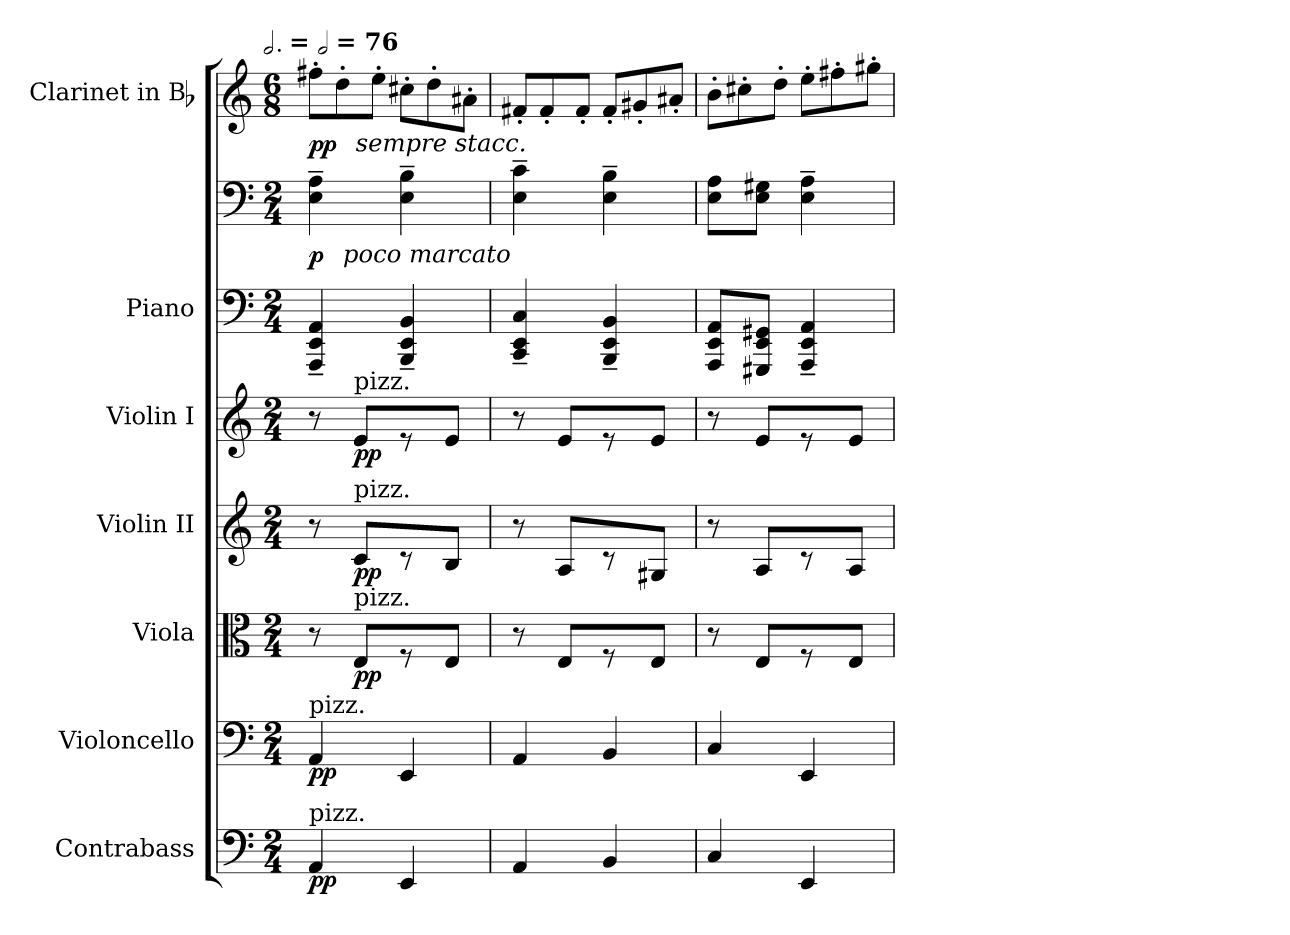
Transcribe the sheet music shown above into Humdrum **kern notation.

**kern	**dynam	**kern	**dynam	**kern	**dynam	**kern	**dynam	**kern	**dynam	**kern	**kern	**dynam	**kern	**dynam
*part7	*part7	*part6	*part6	*part5	*part5	*part4	*part4	*part3	*part3	*part2	*part2	*part2	*part1	*part1
*staff8	*staff8	*staff7	*staff7	*staff6	*staff6	*staff5	*staff5	*staff4	*staff4	*staff3	*staff2	*staff2/3	*staff1	*staff1
*I"Contrabass	*	*I"Violoncello	*	*I"Viola	*	*I"Violin II	*	*I"Violin I	*	*I"Piano	*	*	*I"Clarinet in Bb	*
*I'Cb.	*	*I'Vc.	*	*I'Vla.	*	*I'Vln. II	*	*I'Vln. I	*	*I'Pno	*	*	*I'Cl.	*
*clefF4	*	*clefF4	*	*clefC3	*	*clefG2	*	*clefG2	*	*clefF4	*clefF4	*	*clefG2	*
*ITrd7c12	*	*	*	*	*	*	*	*	*	*	*	*	*ITrd1c2	*
*k[]	*	*k[]	*	*k[]	*	*k[]	*	*k[]	*	*k[]	*k[]	*	*k[b-e-]	*
!!LO:TX:omd:t=[half-dot] = [half] = 76
*M2/4	*	*M2/4	*	*M2/4	*	*M2/4	*	*M2/4	*	*M2/4	*M2/4	*	*M6/8	*
*MM152	*	*MM152	*	*MM152	*	*MM152	*	*MM152	*	*MM152	*MM152	*	*MM152	*
*Xtuplet	*	*Xtuplet	*	*Xtuplet	*	*Xtuplet	*	*Xtuplet	*	*Xtuplet	*Xtuplet	*	*	*
=1	=1	=1	=1	=1	=1	=1	=1	=1	=1	=1	=1	=1	=1	=1
!	!	!LO:TX:a:t=pizz.	!	!	!	!	!	!	!	!	!	!	!	!
!LO:TX:a:t=pizz.	!	!	!	!	!	!	!	!	!	!	!	!	!	!
!	!	!	!	!	!	!	!	!	!	!	!	!LO:DY:t=%s poco marcato	!	!LO:DY:t=%s sempre stacc.
8%3AAA	pp	8%3AA	pp	16%3r	.	16%3r	.	16%3r	.	8%3AAA~ 8%3EE~ 8%3AA~	8%3E~ 8%3A~	p	8een'L	pp
.	.	.	.	.	.	.	.	.	.	.	.	.	8cc'	.
!	!	!	!	!	!	!	!	!LO:TX:a:t=pizz.	!	!	!	!	!	!
!	!	!	!	!	!	!LO:TX:a:t=pizz.	!	!	!	!	!	!	!	!
!	!	!	!	!LO:TX:a:t=pizz.	!	!	!	!	!	!	!	!	!	!
.	.	.	.	16%3EL	pp	16%3cL	pp	16%3eL	pp	.	.	.	.	.
.	.	.	.	.	.	.	.	.	.	.	.	.	8dd'J	.
8%3EEE	.	8%3EE	.	16%3r	.	16%3r	.	16%3r	.	8%3BBB~ 8%3EE~ 8%3BB~	8%3E~ 8%3B~	.	8bn'L	.
.	.	.	.	.	.	.	.	.	.	.	.	.	8cc'	.
.	.	.	.	16%3EJ	.	16%3BJ	.	16%3eJ	.	.	.	.	.	.
.	.	.	.	.	.	.	.	.	.	.	.	.	8g#X'J	.
=2	=2	=2	=2	=2	=2	=2	=2	=2	=2	=2	=2	=2	=2	=2
8%3AAA	.	8%3AA	.	16%3r	.	16%3r	.	16%3r	.	8%3CC~ 8%3EE~ 8%3C~	8%3E~ 8%3c~	.	8en'L	.
.	.	.	.	.	.	.	.	.	.	.	.	.	8e'	.
.	.	.	.	16%3EL	.	16%3AL	.	16%3eL	.	.	.	.	.	.
.	.	.	.	.	.	.	.	.	.	.	.	.	8e'J	.
8%3BBB	.	8%3BB	.	16%3r	.	16%3r	.	16%3r	.	8%3BBB~ 8%3EE~ 8%3BB~	8%3E~ 8%3B~	.	8e'L	.
.	.	.	.	.	.	.	.	.	.	.	.	.	8f#X'	.
.	.	.	.	16%3EJ	.	16%3G#XJ	.	16%3eJ	.	.	.	.	.	.
.	.	.	.	.	.	.	.	.	.	.	.	.	8g#X'J	.
=3	=3	=3	=3	=3	=3	=3	=3	=3	=3	=3	=3	=3	=3	=3
8%3CC	.	8%3C	.	16%3r	.	16%3r	.	16%3r	.	16%3AAA 16%3EE 16%3AAL	16%3E 16%3AL	.	8a'L	.
.	.	.	.	.	.	.	.	.	.	.	.	.	8bn'	.
.	.	.	.	16%3EL	.	16%3AL	.	16%3eL	.	16%3GGG#X 16%3EE 16%3GG#XJ	16%3E 16%3G#XJ	.	.	.
.	.	.	.	.	.	.	.	.	.	.	.	.	8cc'J	.
8%3EEE	.	8%3EE	.	16%3r	.	16%3r	.	16%3r	.	8%3AAA~ 8%3EE~ 8%3AA~	8%3E~ 8%3A~	.	8dd'L	.
.	.	.	.	.	.	.	.	.	.	.	.	.	8een'	.
.	.	.	.	16%3EJ	.	16%3AJ	.	16%3eJ	.	.	.	.	.	.
.	.	.	.	.	.	.	.	.	.	.	.	.	8ff#X'J	.
=	=	=	=	=	=	=	=	=	=	=	=	=	=	=
*-	*-	*-	*-	*-	*-	*-	*-	*-	*-	*-	*-	*-	*-	*-
